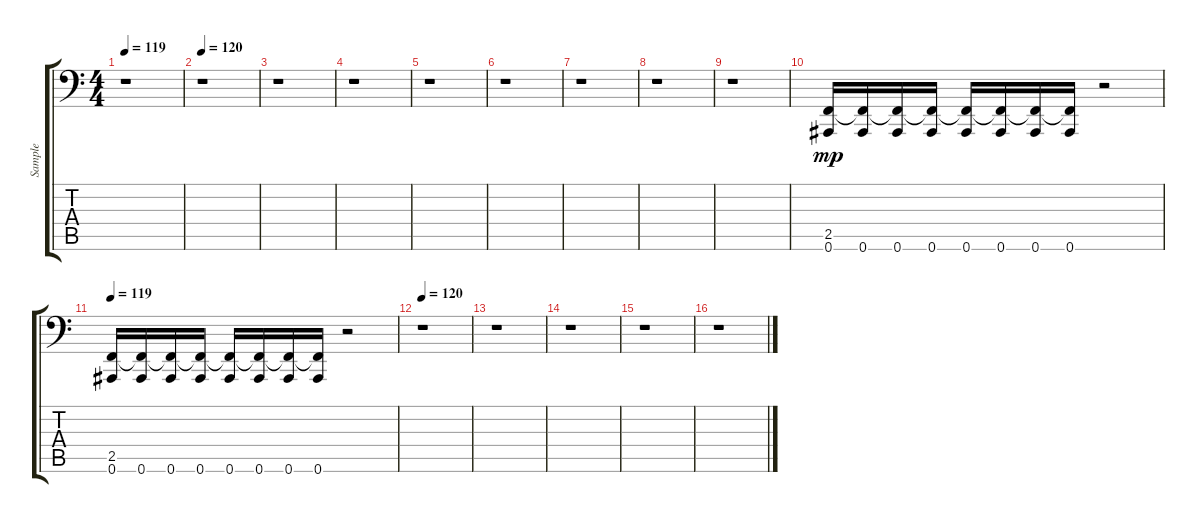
\track ("Sample" "Sample") {instrument stringensemble1}
\staff {score tabs}
\tuning (Bb3 F3 Db3 Ab2 Eb2 Bb1) {hide}
\ts (4 4)
\tempo 119
\clef f4
\ks c
r.1{dy f} |
\tempo 120
r.1 |
r.1 |
r.1 |
r.1 |
r.1 |
r.1 |
r.1 |
r.1 |
(2.5 0.6).16{dy mp volume 8 balance 0 instrument lead8bassandlead} (2.5{t} 0.6).16 (2.5{t} 0.6).16 (2.5{t} 0.6).16 (2.5{t} 0.6).16 (2.5{t} 0.6).16 (2.5{t} 0.6).16 (2.5{t} 0.6).16 r.2 |
\tempo 119
(2.5 0.6).16{volume 8 balance 0 instrument lead8bassandlead} (2.5{t} 0.6).16 (2.5{t} 0.6).16 (2.5{t} 0.6).16 (2.5{t} 0.6).16 (2.5{t} 0.6).16 (2.5{t} 0.6).16 (2.5{t} 0.6).16 r.2{volume 15 balance 8 instrument pad6metallic} |
\tempo 120
r.1{volume 15 balance 8 instrument pad6metallic} |
r.1 |
r.1 |
r.1 |
r.1
